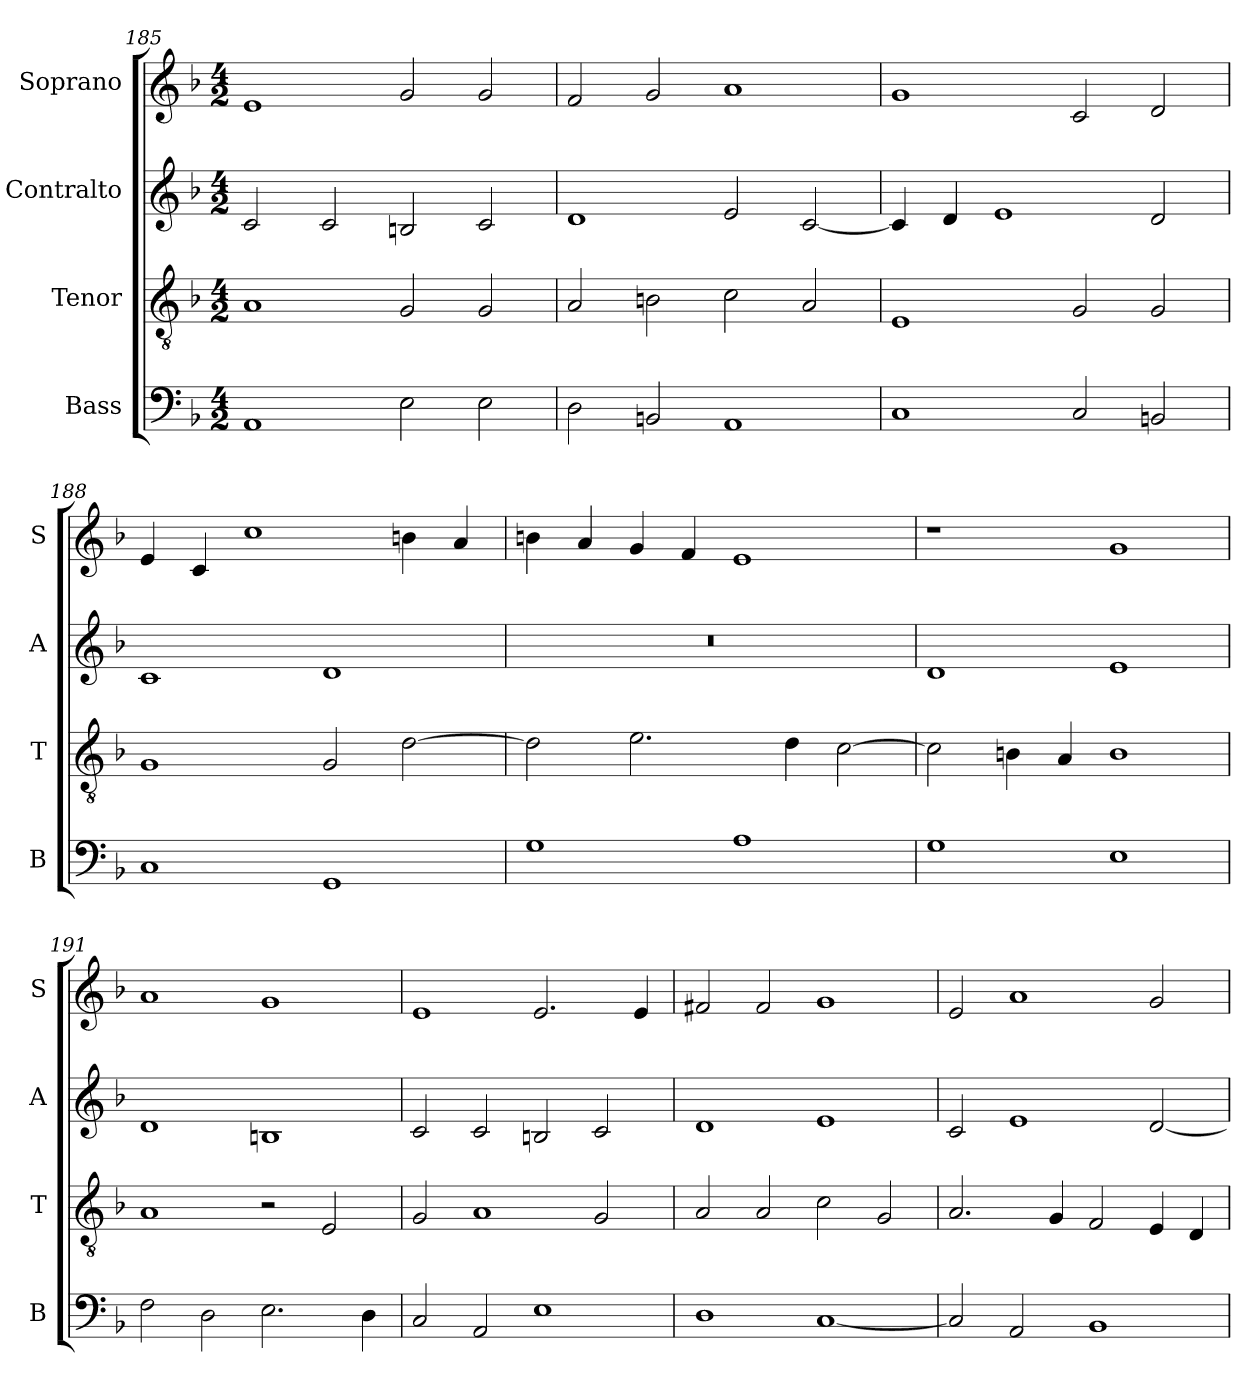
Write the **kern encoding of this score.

**kern	**kern	**kern	**kern
*part4	*part3	*part2	*part1
*staff4	*staff3	*staff2	*staff1
*I"Bass	*I"Tenor	*I"Contralto	*I"Soprano
*I'B	*I'T	*I'A	*I'S
*clefF4	*clefGv2	*clefG2	*clefG2
*k[b-]	*k[b-]	*k[b-]	*k[b-]
*M4/2	*M4/2	*M4/2	*M4/2
=185	=185	=185	=185
1AA	1A	2c	1e
.	.	2c	.
2E	2G	2Bn	2g
2E	2G	2c	2g
=186	=186	=186	=186
2D	2A	1d	2f
2BBn	2Bn	.	2g
1AA	2c	2e	1a
.	2A	[2c	.
=187	=187	=187	=187
1C	1E	4c]	1g
.	.	4d	.
.	.	1e	.
2C	2G	.	2c
2BBn	2G	2d	2d
=188	=188	=188	=188
1C	1G	1c	4e
.	.	.	4c
.	.	.	1cc
1GG	2G	1d	.
.	[2d	.	4bn
.	.	.	4a
=189	=189	=189	=189
1G	2d]	0r	4bn
.	.	.	4a
.	2.e	.	4g
.	.	.	4f
1A	.	.	1e
.	4d	.	.
.	[2c	.	.
=190	=190	=190	=190
1G	2c]	1d	1r
.	4Bn	.	.
.	4A	.	.
1E	1B	1e	1g
=191	=191	=191	=191
2F	1A	1d	1a
2D	.	.	.
2.E	2r	1Bn	1g
.	2E	.	.
4D	.	.	.
=192	=192	=192	=192
2C	2G	2c	1e
2AA	1A	2c	.
1E	.	2Bn	2.e
.	2G	2c	.
.	.	.	4e
=193	=193	=193	=193
1D	2A	1d	2f#X
.	2A	.	2f#
[1C	2c	1e	1g
.	2G	.	.
=194	=194	=194	=194
2C]	2.A	2c	2e
2AA	.	1e	1a
.	4G	.	.
1BB-	2F	.	.
.	4E	[2d	2g
.	4D	.	.
=	=	=	=
*-	*-	*-	*-
